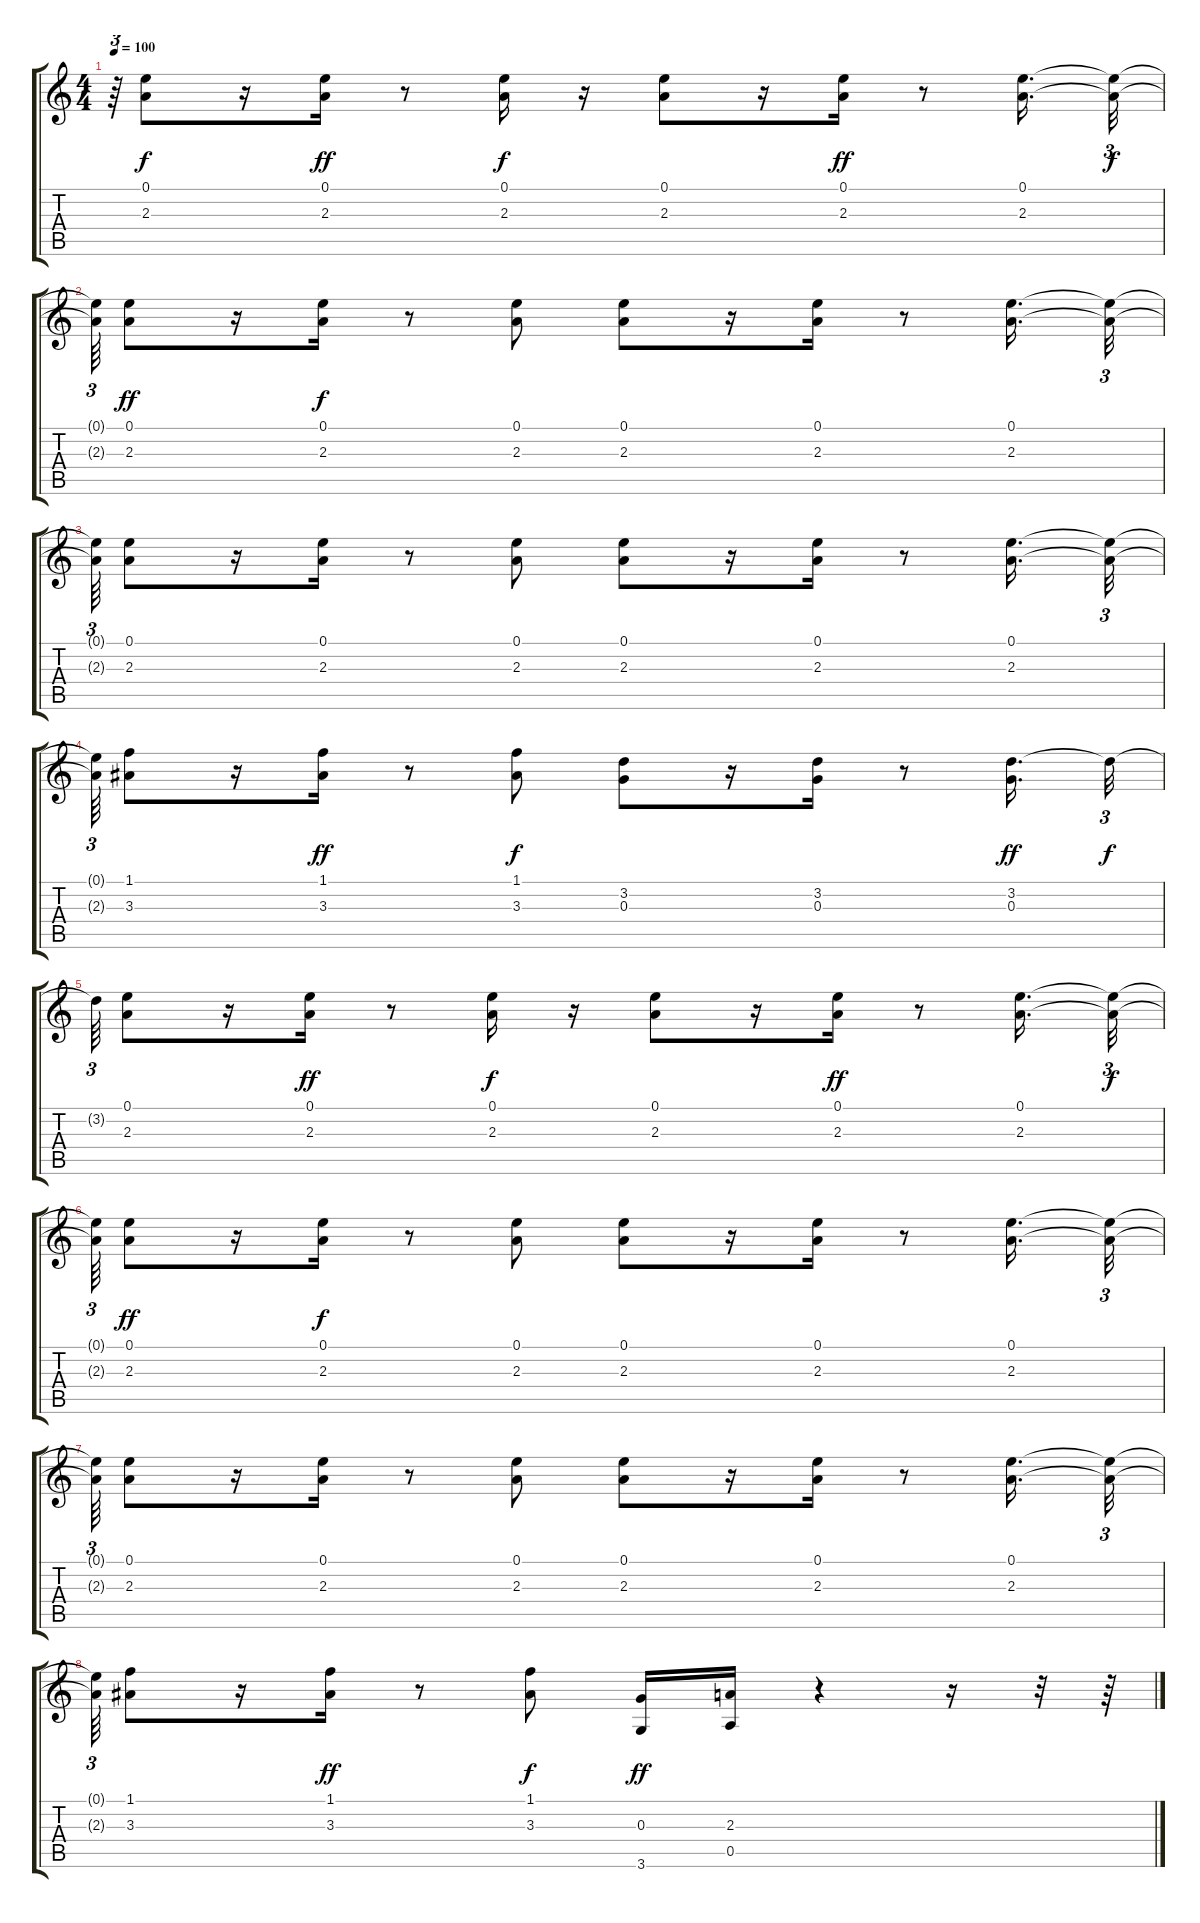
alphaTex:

\track "" {instrument electricbassfinger}
\staff {score tabs}
\tuning (E4 B3 G3 D3 A2 E2) {hide}
\ts (4 4)
\tempo 100
\clef g2
\ks c
r.64{tu (3 2) dy f} (0.1 2.3).8 r.16 (0.1 2.3).16{dy ff} r.8 (0.1 2.3).16{dy f} r.16 (0.1 2.3).8 r.16 (0.1 2.3).16{dy ff} r.8 (0.1 2.3).16{d} (0.1{t} 2.3{t}).32{tu (3 2) dy f} |
(0.1{t} 2.3{t}).64{tu (3 2)} (0.1 2.3).8{dy ff} r.16 (0.1 2.3).16{dy f} r.8 (0.1 2.3).8 (0.1 2.3).8 r.16 (0.1 2.3).16 r.8 (0.1 2.3).16{d} (0.1{t} 2.3{t}).32{tu (3 2)} |
(0.1{t} 2.3{t}).64{tu (3 2)} (0.1 2.3).8 r.16 (0.1 2.3).16 r.8 (0.1 2.3).8 (0.1 2.3).8 r.16 (0.1 2.3).16 r.8 (0.1 2.3).16{d} (0.1{t} 2.3{t}).32{tu (3 2)} |
(0.1{t} 2.3{t}).64{tu (3 2)} (1.1 3.3).8 r.16 (1.1 3.3).16{dy ff} r.8 (1.1 3.3).8{dy f} (3.2 0.3).8 r.16 (3.2 0.3).16 r.8 (3.2 0.3).16{d dy ff} 3.2{t}.32{tu (3 2) dy f} |
3.2{t}.64{tu (3 2)} (0.1 2.3).8 r.16 (0.1 2.3).16{dy ff} r.8 (0.1 2.3).16{dy f} r.16 (0.1 2.3).8 r.16 (0.1 2.3).16{dy ff} r.8 (0.1 2.3).16{d} (0.1{t} 2.3{t}).32{tu (3 2) dy f} |
(0.1{t} 2.3{t}).64{tu (3 2)} (0.1 2.3).8{dy ff} r.16 (0.1 2.3).16{dy f} r.8 (0.1 2.3).8 (0.1 2.3).8 r.16 (0.1 2.3).16 r.8 (0.1 2.3).16{d} (0.1{t} 2.3{t}).32{tu (3 2)} |
(0.1{t} 2.3{t}).64{tu (3 2)} (0.1 2.3).8 r.16 (0.1 2.3).16 r.8 (0.1 2.3).8 (0.1 2.3).8 r.16 (0.1 2.3).16 r.8 (0.1 2.3).16{d} (0.1{t} 2.3{t}).32{tu (3 2)} |
(0.1{t} 2.3{t}).64{tu (3 2)} (1.1 3.3).8 r.16 (1.1 3.3).16{dy ff} r.8 (1.1 3.3).8{dy f} (0.3 3.6).16{dy ff} (2.3 0.5).16 r.4 r.16 r.32 r.64
